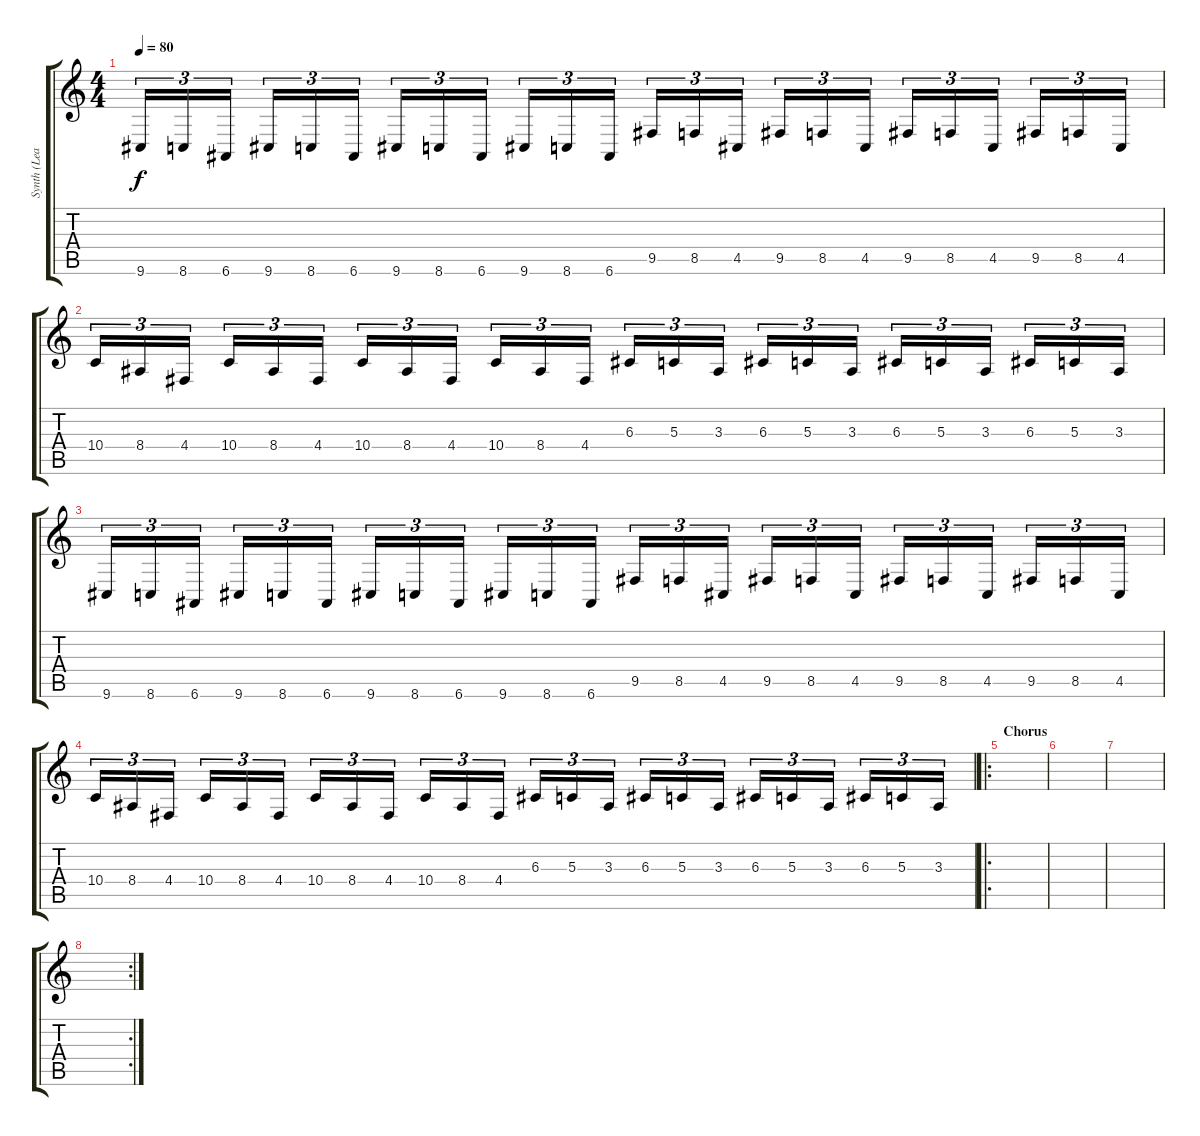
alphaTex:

\track ("Synth (Lead)" "Synth (Lea") {instrument lead1square}
\staff {score tabs}
\tuning (E4 B3 G3 D3 A2 E2) {hide}
\ts (4 4)
\tempo 80
\clef g2
\ks c
9.6.16{tu (3 2) dy f} 8.6.16{tu (3 2)} 6.6.16{tu (3 2)} 9.6.16{tu (3 2)} 8.6.16{tu (3 2)} 6.6.16{tu (3 2)} 9.6.16{tu (3 2)} 8.6.16{tu (3 2)} 6.6.16{tu (3 2)} 9.6.16{tu (3 2)} 8.6.16{tu (3 2)} 6.6.16{tu (3 2)} 9.5.16{tu (3 2)} 8.5.16{tu (3 2)} 4.5.16{tu (3 2)} 9.5.16{tu (3 2)} 8.5.16{tu (3 2)} 4.5.16{tu (3 2)} 9.5.16{tu (3 2)} 8.5.16{tu (3 2)} 4.5.16{tu (3 2)} 9.5.16{tu (3 2)} 8.5.16{tu (3 2)} 4.5.16{tu (3 2)} |
10.4.16{tu (3 2)} 8.4.16{tu (3 2)} 4.4.16{tu (3 2)} 10.4.16{tu (3 2)} 8.4.16{tu (3 2)} 4.4.16{tu (3 2)} 10.4.16{tu (3 2)} 8.4.16{tu (3 2)} 4.4.16{tu (3 2)} 10.4.16{tu (3 2)} 8.4.16{tu (3 2)} 4.4.16{tu (3 2)} 6.3.16{tu (3 2)} 5.3.16{tu (3 2)} 3.3.16{tu (3 2)} 6.3.16{tu (3 2)} 5.3.16{tu (3 2)} 3.3.16{tu (3 2)} 6.3.16{tu (3 2)} 5.3.16{tu (3 2)} 3.3.16{tu (3 2)} 6.3.16{tu (3 2)} 5.3.16{tu (3 2)} 3.3.16{tu (3 2)} |
9.6.16{tu (3 2)} 8.6.16{tu (3 2)} 6.6.16{tu (3 2)} 9.6.16{tu (3 2)} 8.6.16{tu (3 2)} 6.6.16{tu (3 2)} 9.6.16{tu (3 2)} 8.6.16{tu (3 2)} 6.6.16{tu (3 2)} 9.6.16{tu (3 2)} 8.6.16{tu (3 2)} 6.6.16{tu (3 2)} 9.5.16{tu (3 2)} 8.5.16{tu (3 2)} 4.5.16{tu (3 2)} 9.5.16{tu (3 2)} 8.5.16{tu (3 2)} 4.5.16{tu (3 2)} 9.5.16{tu (3 2)} 8.5.16{tu (3 2)} 4.5.16{tu (3 2)} 9.5.16{tu (3 2)} 8.5.16{tu (3 2)} 4.5.16{tu (3 2)} |
10.4.16{tu (3 2)} 8.4.16{tu (3 2)} 4.4.16{tu (3 2)} 10.4.16{tu (3 2)} 8.4.16{tu (3 2)} 4.4.16{tu (3 2)} 10.4.16{tu (3 2)} 8.4.16{tu (3 2)} 4.4.16{tu (3 2)} 10.4.16{tu (3 2)} 8.4.16{tu (3 2)} 4.4.16{tu (3 2)} 6.3.16{tu (3 2)} 5.3.16{tu (3 2)} 3.3.16{tu (3 2)} 6.3.16{tu (3 2)} 5.3.16{tu (3 2)} 3.3.16{tu (3 2)} 6.3.16{tu (3 2)} 5.3.16{tu (3 2)} 3.3.16{tu (3 2)} 6.3.16{tu (3 2)} 5.3.16{tu (3 2)} 3.3.16{tu (3 2)} |
\ro
\section ("" "Chorus")
|
|
|
\rc 2
